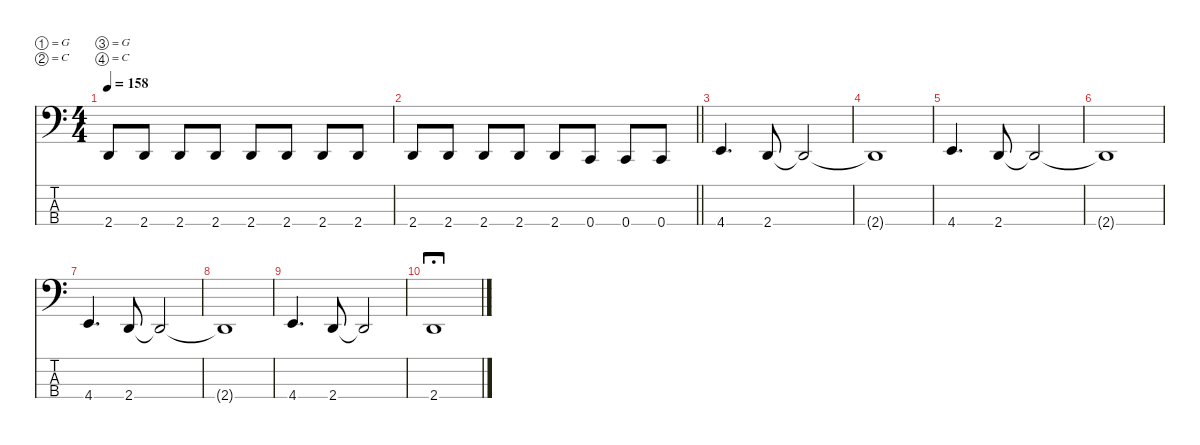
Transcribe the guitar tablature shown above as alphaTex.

\defaultSystemsLayout 4
\hideDynamics
\bracketExtendMode nobrackets
\singleTrackTrackNamePolicy hidden
\multiTrackTrackNamePolicy hidden
\firstSystemTrackNameMode fullname
\firstSystemTrackNameOrientation horizontal
\otherSystemsTrackNameOrientation horizontal
\track ("Bass" "el.bs.") {instrument electricbassfinger}
\staff {score tabs}
\tuning (G2 C2 G1 C1)
\ts (4 4)
\tempo 158
\clef f4
\ks c
2.4.8{dy f beam Up} 2.4.8{beam Up} 2.4.8{beam Up} 2.4.8{beam Up} 2.4.8{beam Up} 2.4.8{beam Up} 2.4.8{beam Up} 2.4.8{beam Up} |
\barLineRight lightlight
2.4.8{beam Up} 2.4.8{beam Up} 2.4.8{beam Up} 2.4.8{beam Up} 2.4.8{beam Up} 0.4.8{beam Up} 0.4.8{beam Up} 0.4.8{beam Up} |
4.4.4{d beam Up} 2.4.8{beam Up} 2.4{t}.2{beam Up} |
2.4{t}.1{beam Up} |
4.4.4{d beam Up} 2.4.8{beam Up} 2.4{t}.2{beam Up} |
2.4{t}.1{beam Up} |
4.4.4{d beam Up} 2.4.8{beam Up} 2.4{t}.2{beam Up} |
2.4{t}.1{beam Up} |
4.4.4{d beam Up} 2.4.8{beam Up} 2.4{t}.2{beam Up} |
2.4.1{fermata (long 1) beam Up}
